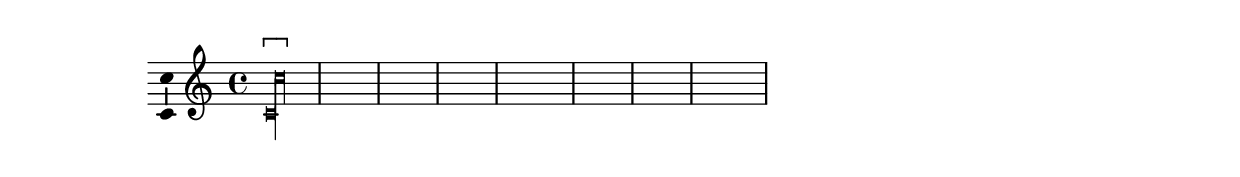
\version "2.14"

\header {
  texidoc = "
A @code{\Voice} should be able to contain both an @code{Ambitus_engraver}
and a @code{Mensural_ligature_engraver} without segfaulting.
  "
}

\new Voice \with  {
  \consists Ambitus_engraver
  \consists Mensural_ligature_engraver
} {
  \[ c'\longa c''\longa \]
}
